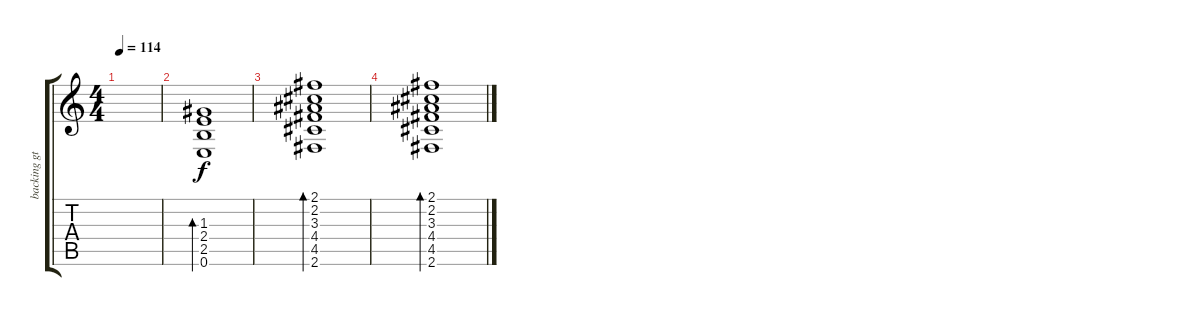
\track ("backing gt" "backing gt") {instrument acousticguitarsteel}
\staff {score tabs}
\tuning (E4 B3 G3 D3 A2 E2) {hide}
\ts (4 4)
\tempo 114
\clef g2
\ks c
|
(1.3 2.4 2.5 0.6).1{bd 240} |
(2.1 2.2 3.3 4.4 4.5 2.6).1{bd 240} |
(2.1 2.2 3.3 4.4 4.5 2.6).1{bd 240}
